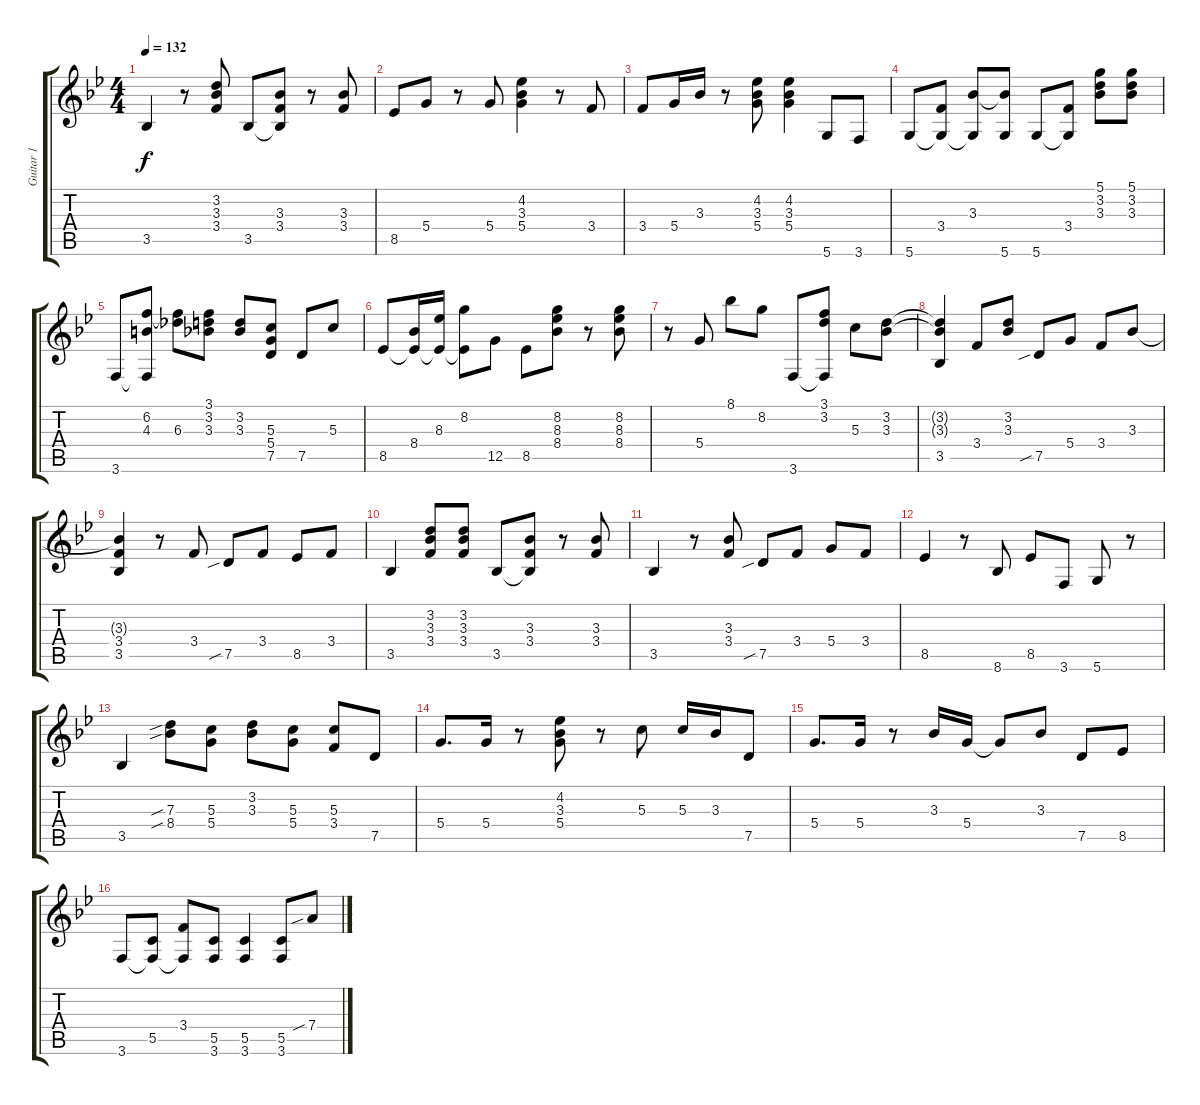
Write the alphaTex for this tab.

\track ("Guitar 1" "Guitar 1") {instrument electricguitarclean}
\staff {score tabs}
\tuning (D4 B3 G3 D3 G2 D2) {hide}
\ts (4 4)
\tempo 132
\clef g2
\ks bb
3.5.4{dy f} r.8 (3.2 3.3 3.4).8 3.5.8 (3.3 3.4 3.5{t}).8 r.8 (3.3 3.4).8 |
8.5.8 5.4.8 r.8 5.4.8 (4.2 3.3 5.4).4 r.8 3.4.8 |
3.4.8 5.4.16 3.3.16 r.8 (4.2 3.3 5.4).8 (4.2 3.3 5.4).4 5.6.8 3.6.8 |
5.6.8 (3.4 5.6{t}).8 (3.3 5.6{t}).8 (3.3{t} 5.6).8 5.6.8 (3.4 5.6{t}).8 (5.1 3.2 3.3).8 (5.1 3.2 3.3).8 |
3.6.8 (6.2 4.3 3.6{t}).8 (6.2{t} 6.3).8 (3.1 3.2 3.3).8 (3.2 3.3).8 (5.3 5.4 7.5).8 7.5.8 5.3.8 |
8.5.8 (8.4 8.5{t}).16 (8.3 8.5{t}).16 (8.2 8.5{t}).8 12.5.8 8.5.8 (8.2 8.3 8.4).8 r.8 (8.2 8.3 8.4).8 |
r.8 5.4.8 8.1.8 8.2.8 3.6.8 (3.1 3.2 3.6{t}).8 5.3.8 (3.2 3.3).8 |
(3.2{t} 3.3{t} 3.5).4 3.4.8 (3.2 3.3).8 7.5{sib}.8 5.4.8 3.4.8 3.3.8 |
(3.3{t} 3.4 3.5).4 r.8 3.4.8 7.5{sib}.8 3.4.8 8.5.8 3.4.8 |
3.5.4 (3.2 3.3 3.4).8 (3.2 3.3 3.4).8 3.5.8 (3.3 3.4 3.5{t}).8 r.8 (3.3 3.4).8 |
3.5.4 r.8 (3.3 3.4).8 7.5{sib}.8 3.4.8 5.4.8 3.4.8 |
8.5.4 r.8 8.6.8 8.5.8 3.6.8 5.6.8 r.8 |
3.5.4 (7.3{sib} 8.4{sib}).8 (5.3 5.4).8 (3.2 3.3).8 (5.3 5.4).8 (5.3 3.4).8 7.5.8 |
5.4.8{d} 5.4.16 r.8 (4.2 3.3 5.4).8 r.8 5.3.8 5.3.16 3.3.16 7.5.8 |
5.4.8{d} 5.4.16 r.8 3.3.16 5.4.16 5.4{t}.8 3.3.8 7.5.8 8.5.8 |
3.6.8 (5.5 3.6{t}).8 (3.4 3.6{t}).8 (5.5 3.6).8 (5.5 3.6).4 (5.5 3.6).8 7.4{sib}.8
